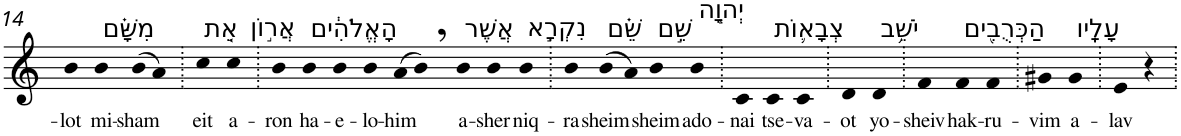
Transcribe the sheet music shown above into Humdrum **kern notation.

**kern	**text
*part1	*part1
*staff1	*staff1
*I"Piano	*
*I'Pno	*
!!LO:PB:g=z
*clefG2	*
*k[]	*
=14	=14
!	!LO:LY:b
4b	-lot
!LO:TX:a:t=מִשָּׁ֗ם	!
!	!LO:LY:b
4b	mi-
!	!LO:LY:b
(>8b	-sham
8a)	.
=15.	=15.
!LO:TX:a:t=אֵ֚ת	!
!	!LO:LY:b
4cc	eit
!LO:TX:a:t=אֲר֣וֹן	!
!	!LO:LY:b
4cc	a-
=16.	=16.
!	!LO:LY:b
4b	-ron
!LO:TX:a:t=הָאֱלֹהִ֔ים	!
!	!LO:LY:b
4b	ha-
!	!LO:LY:b
4b	-e-
!	!LO:LY:b
4b	-lo-
!	!LO:LY:b
(>8a	-him
8b,)	.
!LO:TX:a:t=אֲשֶׁר	!
!	!LO:LY:b
4b	a-
!	!LO:LY:b
4b	-sher
!LO:TX:a:t=נִקְרָ֣א	!
!	!LO:LY:b
4b	niq-
=17.	=17.
!	!LO:LY:b
4b	-ra
!LO:TX:a:t=שֵׁ֗ם	!
!	!LO:LY:b
(>8b	sheim
8a)	.
!LO:TX:a:t=שֵׁ֣ם	!
!	!LO:LY:b
4b	sheim
!LO:TX:a:t=יְהוָ֧ה	!
!	!LO:LY:b
4b	ado-
=18.	=18.
!	!LO:LY:b
4c	-nai
!LO:TX:a:t=צְבָא֛וֹת	!
!	!LO:LY:b
4c	tse-
!	!LO:LY:b
4c	-va-
=19.	=19.
!	!LO:LY:b
4d	-ot
!LO:TX:a:t=יֹשֵׁ֥ב	!
!	!LO:LY:b
4d	yo-
=20.	=20.
!	!LO:LY:b
4f	-sheiv
!LO:TX:a:t=הַכְּרֻבִ֖ים	!
!	!LO:LY:b
4f	hak-
!	!LO:LY:b
4f	-ru-
=21.	=21.
!	!LO:LY:b
4g#X	-vim
!LO:TX:a:t=עָלָֽיו	!
!	!LO:LY:b
4g#	a-
=22.	=22.
!	!LO:LY:b
4e	-lav
4r	.
=.	=.
*-	*-
